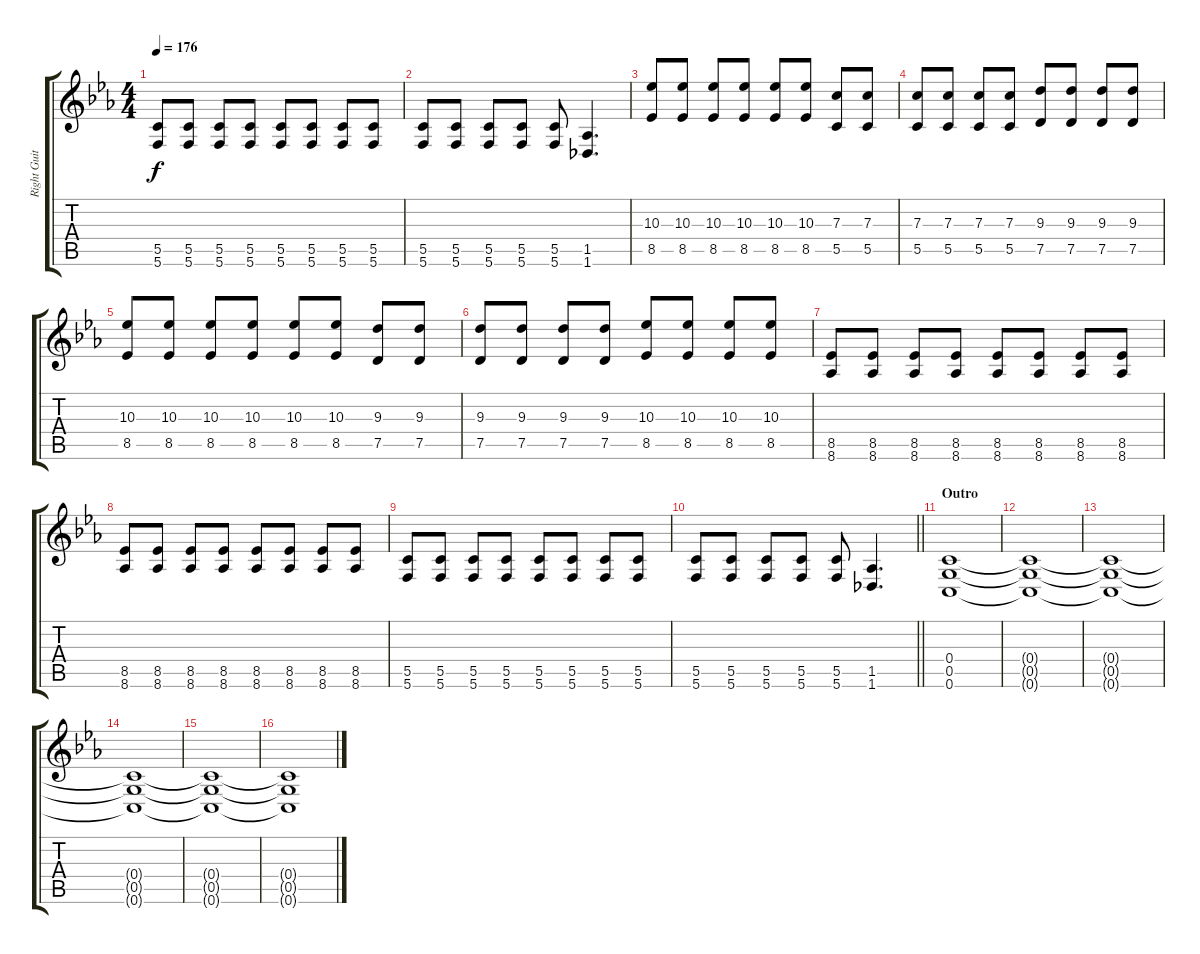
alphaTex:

\track ("Right Guitar I" "Right Guit") {instrument distortionguitar}
\staff {score tabs}
\tuning (D4 A3 F3 C3 G2 C2) {hide}
\ts (4 4)
\tempo 176
\clef g2
\ks eb
(5.5 5.6).8{dy f} (5.5 5.6).8 (5.5 5.6).8 (5.5 5.6).8 (5.5 5.6).8 (5.5 5.6).8 (5.5 5.6).8 (5.5 5.6).8 |
(5.5 5.6).8 (5.5 5.6).8 (5.5 5.6).8 (5.5 5.6).8 (5.5 5.6).8 (1.5 1.6).4{d} |
(10.3 8.5).8 (10.3 8.5).8 (10.3 8.5).8 (10.3 8.5).8 (10.3 8.5).8 (10.3 8.5).8 (7.3 5.5).8 (7.3 5.5).8 |
(7.3 5.5).8 (7.3 5.5).8 (7.3 5.5).8 (7.3 5.5).8 (9.3 7.5).8 (9.3 7.5).8 (9.3 7.5).8 (9.3 7.5).8 |
(10.3 8.5).8 (10.3 8.5).8 (10.3 8.5).8 (10.3 8.5).8 (10.3 8.5).8 (10.3 8.5).8 (9.3 7.5).8 (9.3 7.5).8 |
(9.3 7.5).8 (9.3 7.5).8 (9.3 7.5).8 (9.3 7.5).8 (10.3 8.5).8 (10.3 8.5).8 (10.3 8.5).8 (10.3 8.5).8 |
(8.5 8.6).8 (8.5 8.6).8 (8.5 8.6).8 (8.5 8.6).8 (8.5 8.6).8 (8.5 8.6).8 (8.5 8.6).8 (8.5 8.6).8 |
(8.5 8.6).8 (8.5 8.6).8 (8.5 8.6).8 (8.5 8.6).8 (8.5 8.6).8 (8.5 8.6).8 (8.5 8.6).8 (8.5 8.6).8 |
(5.5 5.6).8 (5.5 5.6).8 (5.5 5.6).8 (5.5 5.6).8 (5.5 5.6).8 (5.5 5.6).8 (5.5 5.6).8 (5.5 5.6).8 |
\barLineRight lightlight
(5.5 5.6).8 (5.5 5.6).8 (5.5 5.6).8 (5.5 5.6).8 (5.5 5.6).8 (1.5 1.6).4{d} |
\section ("" "Outro")
(0.4 0.5 0.6).1 |
(0.4{t} 0.5{t} 0.6{t}).1 |
(0.4{t} 0.5{t} 0.6{t}).1 |
(0.4{t} 0.5{t} 0.6{t}).1 |
(0.4{t} 0.5{t} 0.6{t}).1{volume 8} |
(0.4{t} 0.5{t} 0.6{t}).1
